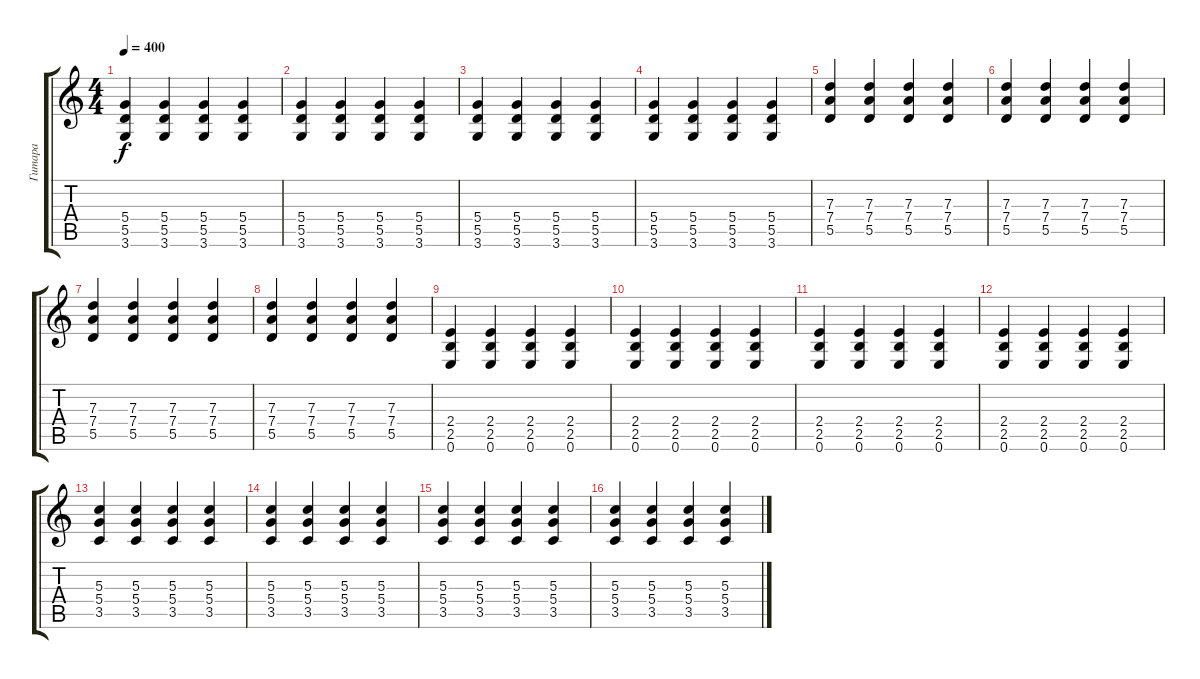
\track ("Гитара" "Гитара") {instrument distortionguitar}
\staff {score tabs}
\tuning (E4 B3 G3 D3 A2 E2) {hide}
\ts (4 4)
\tempo 400
\clef g2
\ks c
(5.4 5.5 3.6).4{dy f} (5.4 5.5 3.6).4 (5.4 5.5 3.6).4 (5.4 5.5 3.6).4 |
(5.4 5.5 3.6).4 (5.4 5.5 3.6).4 (5.4 5.5 3.6).4 (5.4 5.5 3.6).4 |
(5.4 5.5 3.6).4 (5.4 5.5 3.6).4 (5.4 5.5 3.6).4 (5.4 5.5 3.6).4 |
(5.4 5.5 3.6).4 (5.4 5.5 3.6).4 (5.4 5.5 3.6).4 (5.4 5.5 3.6).4 |
(7.3 7.4 5.5).4 (7.3 7.4 5.5).4 (7.3 7.4 5.5).4 (7.3 7.4 5.5).4 |
(7.3 7.4 5.5).4 (7.3 7.4 5.5).4 (7.3 7.4 5.5).4 (7.3 7.4 5.5).4 |
(7.3 7.4 5.5).4 (7.3 7.4 5.5).4 (7.3 7.4 5.5).4 (7.3 7.4 5.5).4 |
(7.3 7.4 5.5).4 (7.3 7.4 5.5).4 (7.3 7.4 5.5).4 (7.3 7.4 5.5).4 |
(2.4 2.5 0.6).4 (2.4 2.5 0.6).4 (2.4 2.5 0.6).4 (2.4 2.5 0.6).4 |
(2.4 2.5 0.6).4 (2.4 2.5 0.6).4 (2.4 2.5 0.6).4 (2.4 2.5 0.6).4 |
(2.4 2.5 0.6).4 (2.4 2.5 0.6).4 (2.4 2.5 0.6).4 (2.4 2.5 0.6).4 |
(2.4 2.5 0.6).4 (2.4 2.5 0.6).4 (2.4 2.5 0.6).4 (2.4 2.5 0.6).4 |
(5.3 5.4 3.5).4 (5.3 5.4 3.5).4 (5.3 5.4 3.5).4 (5.3 5.4 3.5).4 |
(5.3 5.4 3.5).4 (5.3 5.4 3.5).4 (5.3 5.4 3.5).4 (5.3 5.4 3.5).4 |
(5.3 5.4 3.5).4 (5.3 5.4 3.5).4 (5.3 5.4 3.5).4 (5.3 5.4 3.5).4 |
(5.3 5.4 3.5).4 (5.3 5.4 3.5).4 (5.3 5.4 3.5).4 (5.3 5.4 3.5).4
